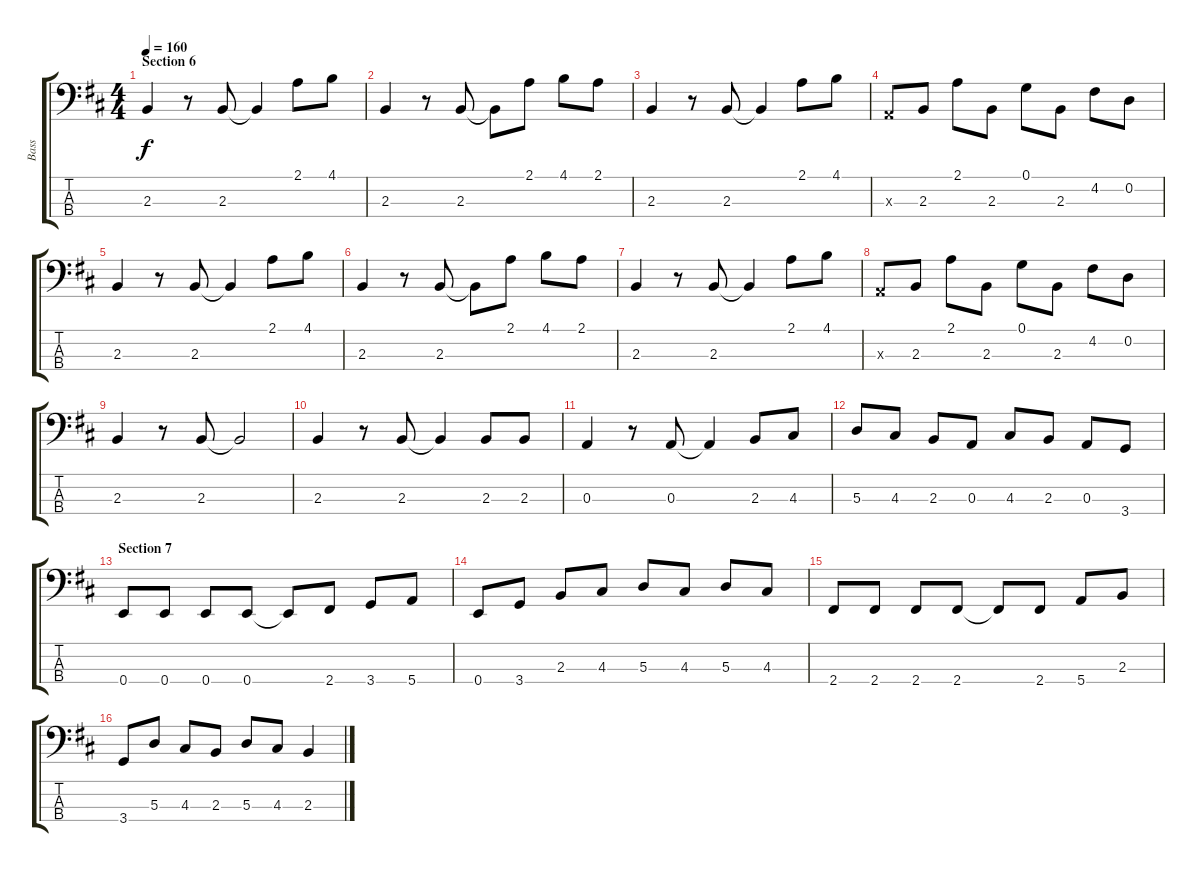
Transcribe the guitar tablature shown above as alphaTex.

\track ("Bass" "Bass") {instrument electricbassfinger}
\staff {score tabs}
\tuning (G2 D2 A1 E1) {hide}
\ts (4 4)
\section ("" "Section 6")
\tempo 160
\clef f4
\ks bminor
2.3.4{dy f} r.8 2.3.8 2.3{t}.4 2.1.8 4.1.8 |
2.3.4 r.8 2.3.8 2.3{t}.8 2.1.8 4.1.8 2.1.8 |
2.3.4 r.8 2.3.8 2.3{t}.4 2.1.8 4.1.8 |
0.3{x}.8 2.3.8 2.1.8 2.3.8 0.1.8 2.3.8 4.2.8 0.2.8 |
2.3.4 r.8 2.3.8 2.3{t}.4 2.1.8 4.1.8 |
2.3.4 r.8 2.3.8 2.3{t}.8 2.1.8 4.1.8 2.1.8 |
2.3.4 r.8 2.3.8 2.3{t}.4 2.1.8 4.1.8 |
0.3{x}.8 2.3.8 2.1.8 2.3.8 0.1.8 2.3.8 4.2.8 0.2.8 |
2.3.4 r.8 2.3.8 2.3{t}.2 |
2.3.4 r.8 2.3.8 2.3{t}.4 2.3.8 2.3.8 |
0.3.4 r.8 0.3.8 0.3{t}.4 2.3.8 4.3.8 |
5.3.8 4.3.8 2.3.8 0.3.8 4.3.8 2.3.8 0.3.8 3.4.8 |
\section ("" "Section 7")
0.4.8 0.4.8 0.4.8 0.4.8 0.4{t}.8 2.4.8 3.4.8 5.4.8 |
0.4.8 3.4.8 2.3.8 4.3.8 5.3.8 4.3.8 5.3.8 4.3.8 |
2.4.8 2.4.8 2.4.8 2.4.8 2.4{t}.8 2.4.8 5.4.8 2.3.8 |
3.4.8 5.3.8 4.3.8 2.3.8 5.3.8 4.3.8 2.3.4
